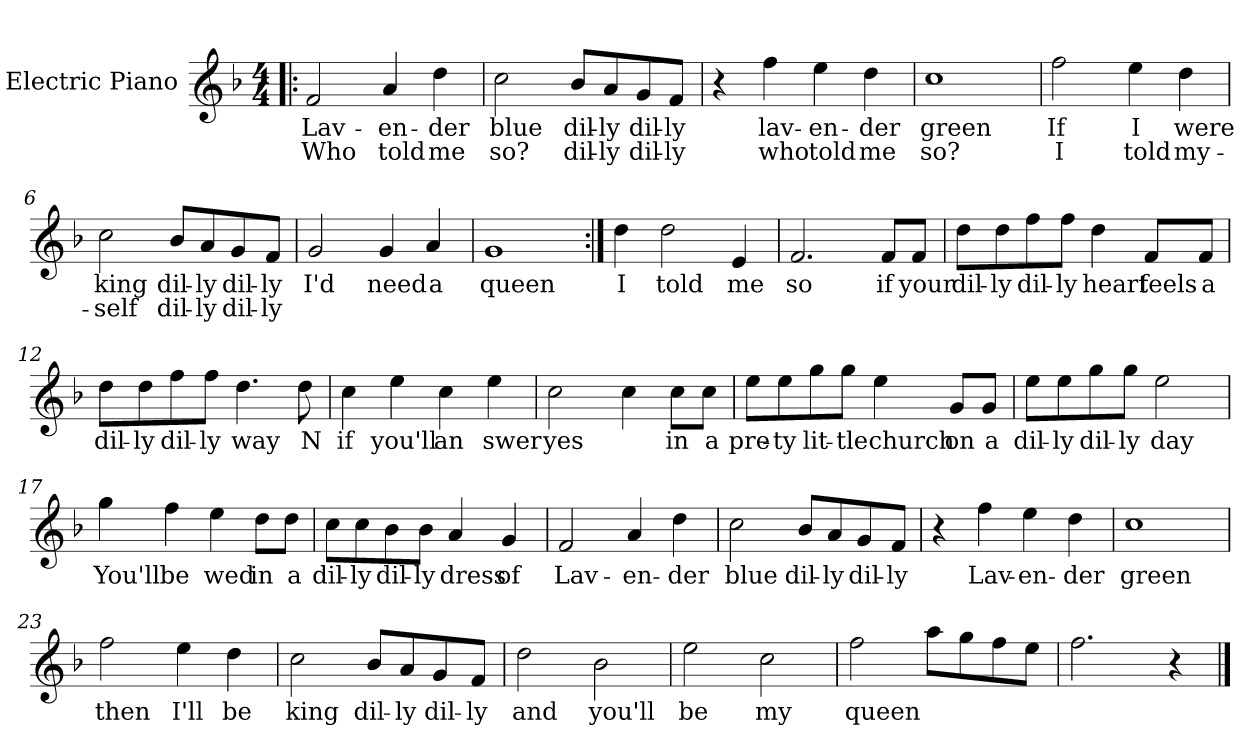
**kern	**text	**text
*part1	*part1	*part1
*staff1	*staff1	*staff1
*I"Electric Piano	*	*
*I'E.Pno	*	*
*clefG2	*	*
*k[b-]	*	*
*F:	*	*
*M4/4	*	*
=1!|:	=1!|:	=1!|:
2f/	Lav-	Who
4a/	-en-	told
4dd\	-der	me
=2	=2	=2
2cc\	blue	so?
8b-/L	dil-	dil-
8a/	-ly	-ly
8g/	dil-	dil-
8f/J	-ly	-ly
=3	=3	=3
4r	.	.
4ff\	lav-	who
4ee\	-en-	told
4dd\	-der	me
=4	=4	=4
1cc	green	so?
!!LO:LB:g=z
=5	=5	=5
2ff\	If	I
4ee\	I	told
4dd\	were	my-
=6	=6	=6
2cc\	king	-self
8b-/L	dil-	dil-
8a/	-ly	-ly
8g/	dil-	dil-
8f/J	-ly	-ly
=7	=7	=7
2g/	I'd	.
4g/	need	.
4a/	a	.
=8	=8	=8
1g	queen	.
=9:|!	=9:|!	=9:|!
4dd\	I	.
2dd\	told	.
4e/	me	.
=10	=10	=10
2.f/	so	.
8f/L	if	.
8f/J	your	.
!!LO:LB:g=z
=11	=11	=11
8dd\L	dil-	.
8dd\	-ly	.
8ff\	dil-	.
8ff\J	-ly	.
4dd\	heart	.
8f/L	feels	.
8f/J	a	.
=12	=12	=12
8dd\L	dil-	.
8dd\	-ly	.
8ff\	dil-	.
8ff\J	-ly	.
4.dd\	way	.
8dd\	N	.
=13	=13	=13
4cc\	if	.
4ee\	you'll	.
4cc\	an	.
4ee\	swer	.
=14	=14	=14
2cc\	yes	.
4cc\	.	.
8cc\L	in	.
8cc\J	a	.
!!LO:LB:g=z
=15	=15	=15
8ee\L	pre-	.
8ee\	-ty	.
8gg\	lit-	.
8gg\J	-tle	.
4ee\	church	.
8g/L	on	.
8g/J	a	.
=16	=16	=16
8ee\L	dil-	.
8ee\	-ly	.
8gg\	dil-	.
8gg\J	-ly	.
2ee\	day	.
=17	=17	=17
4gg\	You'll	.
4ff\	be	.
4ee\	wed	.
8dd\L	in	.
8dd\J	a	.
!!LO:LB:g=z
=18	=18	=18
8cc\L	dil-	.
8cc\	-ly	.
8b-\	dil-	.
8b-\J	-ly	.
4a/	dress	.
4g/	of	.
=19	=19	=19
2f/	Lav-	.
4a/	-en-	.
4dd\	-der	.
=20	=20	=20
2cc\	blue	.
8b-/L	dil-	.
8a/	-ly	.
8g/	dil-	.
8f/J	-ly	.
=21	=21	=21
4r	.	.
4ff\	Lav-	.
4ee\	-en-	.
4dd\	-der	.
=22	=22	=22
1cc	green	.
!!LO:LB:g=z
=23	=23	=23
2ff\	then	.
4ee\	I'll	.
4dd\	be	.
=24	=24	=24
2cc\	king	.
8b-/L	dil-	.
8a/	-ly	.
8g/	dil-	.
8f/J	-ly	.
=25	=25	=25
2dd\	and	.
2b-\	you'll	.
=26	=26	=26
2ee\	be	.
2cc\	my	.
=27	=27	=27
2ff\	queen	.
8aa\L	.	.
8gg\	.	.
8ff\	.	.
8ee\J	.	.
=28	=28	=28
2.ff\	.	.
4r	.	.
==	==	==
*-	*-	*-
